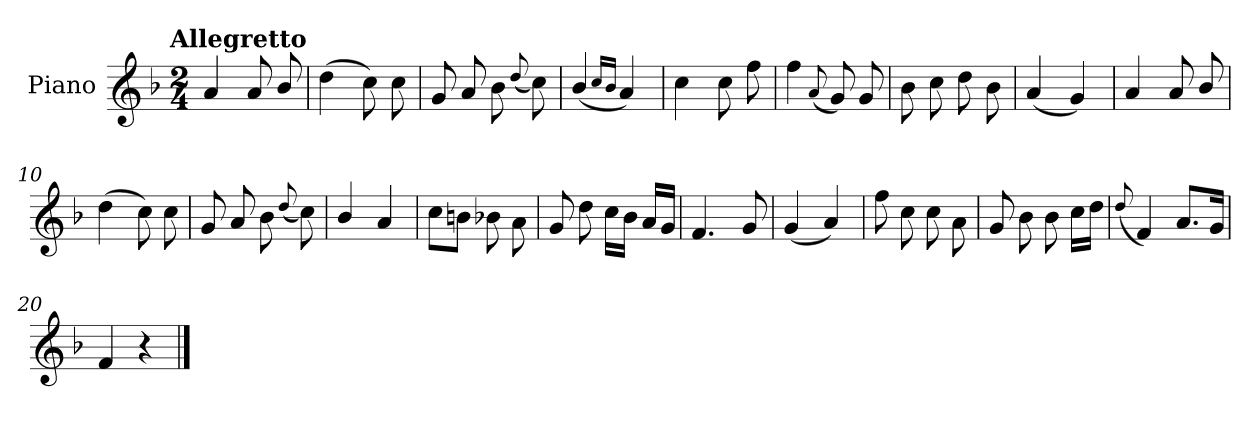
**kern
*part1
*staff1
*I"Piano
*I'Pno.
*clefG2
*k[b-]
!!LO:TX:omd:t=Allegretto
*M2/4
*MM116
=1
4a/
8a/
8b-/
=2
(>4dd\
8cc\)
8cc\
=3
8g/
8a/
8b-\
(<8qqdd/
8cc\)
=4
(<4b-/
16qqcc/LL
16qqb-/JJ
4a/)
=5
4cc\
8cc\
8ff\
=6
4ff\
(<8qqa/
8g/)
8g/
!!LO:LB:g=z
=7
8b-\
8cc\
8dd\
8b-\
=8
(<4a/
4g/)
=9
4a/
8a/
8b-/
=10
(>4dd\
8cc\)
8cc\
=11
8g/
8a/
8b-\
(<8qqdd/
8cc\)
=12
4b-/
4a/
=13
8cc\L
8bn\J
8b-X\
8a\
!!LO:LB:g=z
=14
8g/
8dd\
16cc\LL
16b-\JJ
16a/LL
16g/JJ
=15
4.f/
8g/
=16
(<4g/
4a/)
=17
8ff\
8cc\
8cc\
8a\
=18
8g/
8b-\
8b-\
16cc\LL
16dd\JJ
=19
(<8qqdd/
4f/)
8.a/L
16g/Jk
=20
4f/
4r
==
*-
